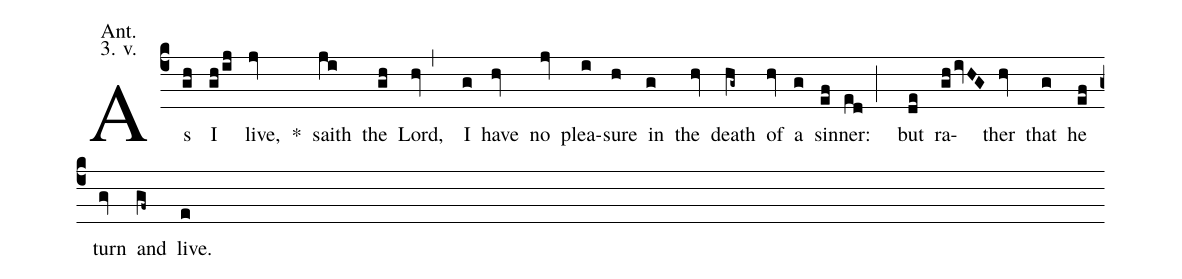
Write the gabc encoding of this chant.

annotation: Ant.;
annotation: 3. v.;
%%
(c4) As(gh) I(gh/ij) live,(jv) <sp>*</sp>() saith(ji) the(gh) Lord,(hv,) I(g) have(hv) no(jv) plea(i)sure(h) in(g) the(hv) death(hg~) of(hv) a(g) sin(ef)ner:(ed;) but(de) ra(ghivHG)ther(hv) that(g) he(ef) turn(gv) and(gf~) live.(e)
